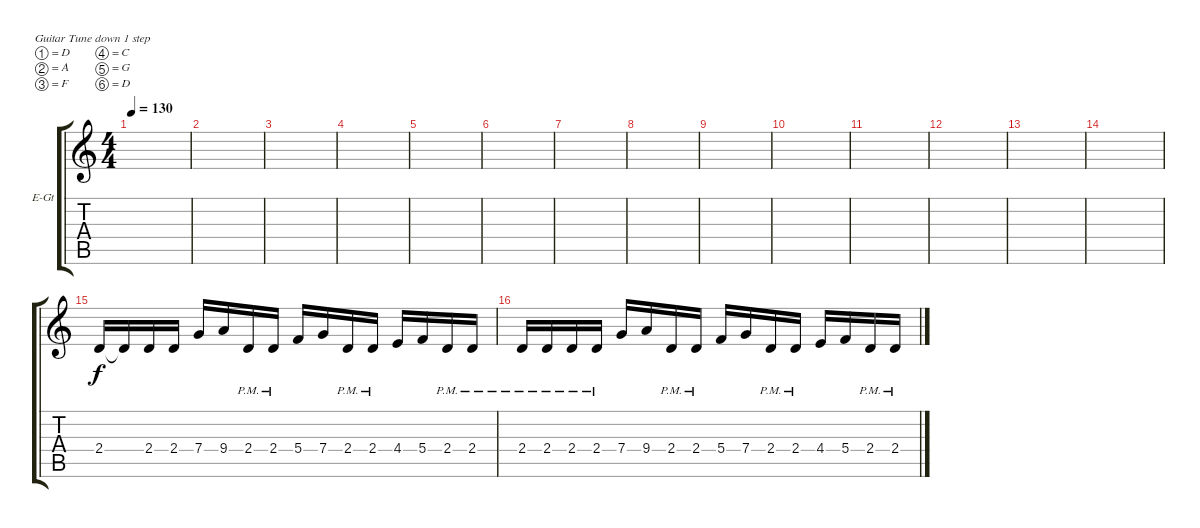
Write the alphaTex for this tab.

\defaultSystemsLayout 4
\bracketExtendMode groupsimilarinstruments
\firstSystemTrackNameOrientation horizontal
\otherSystemsTrackNameOrientation horizontal
\track ("Electric Guitar" "E-Gt") {instrument distortionguitar}
\staff {score tabs}
\tuning (D4 A3 F3 C3 G2 D2)
\ts (4 4)
\tempo 130
\clef g2
\ks c
|
|
|
|
|
|
|
|
|
|
|
|
|
|
2.4.16 2.4{t}.16 2.4.16 2.4.16 7.4.16 9.4.16 2.4{pm}.16 2.4{pm}.16 5.4.16 7.4.16 2.4{pm}.16 2.4{pm}.16 4.4.16 5.4.16 2.4{pm}.16 2.4{pm}.16 |
2.4{pm}.16 2.4{pm}.16 2.4{pm}.16 2.4{pm}.16 7.4.16 9.4.16 2.4{pm}.16 2.4{pm}.16 5.4.16 7.4.16 2.4{pm}.16 2.4{pm}.16 4.4.16 5.4.16 2.4{pm}.16 2.4{pm}.16
